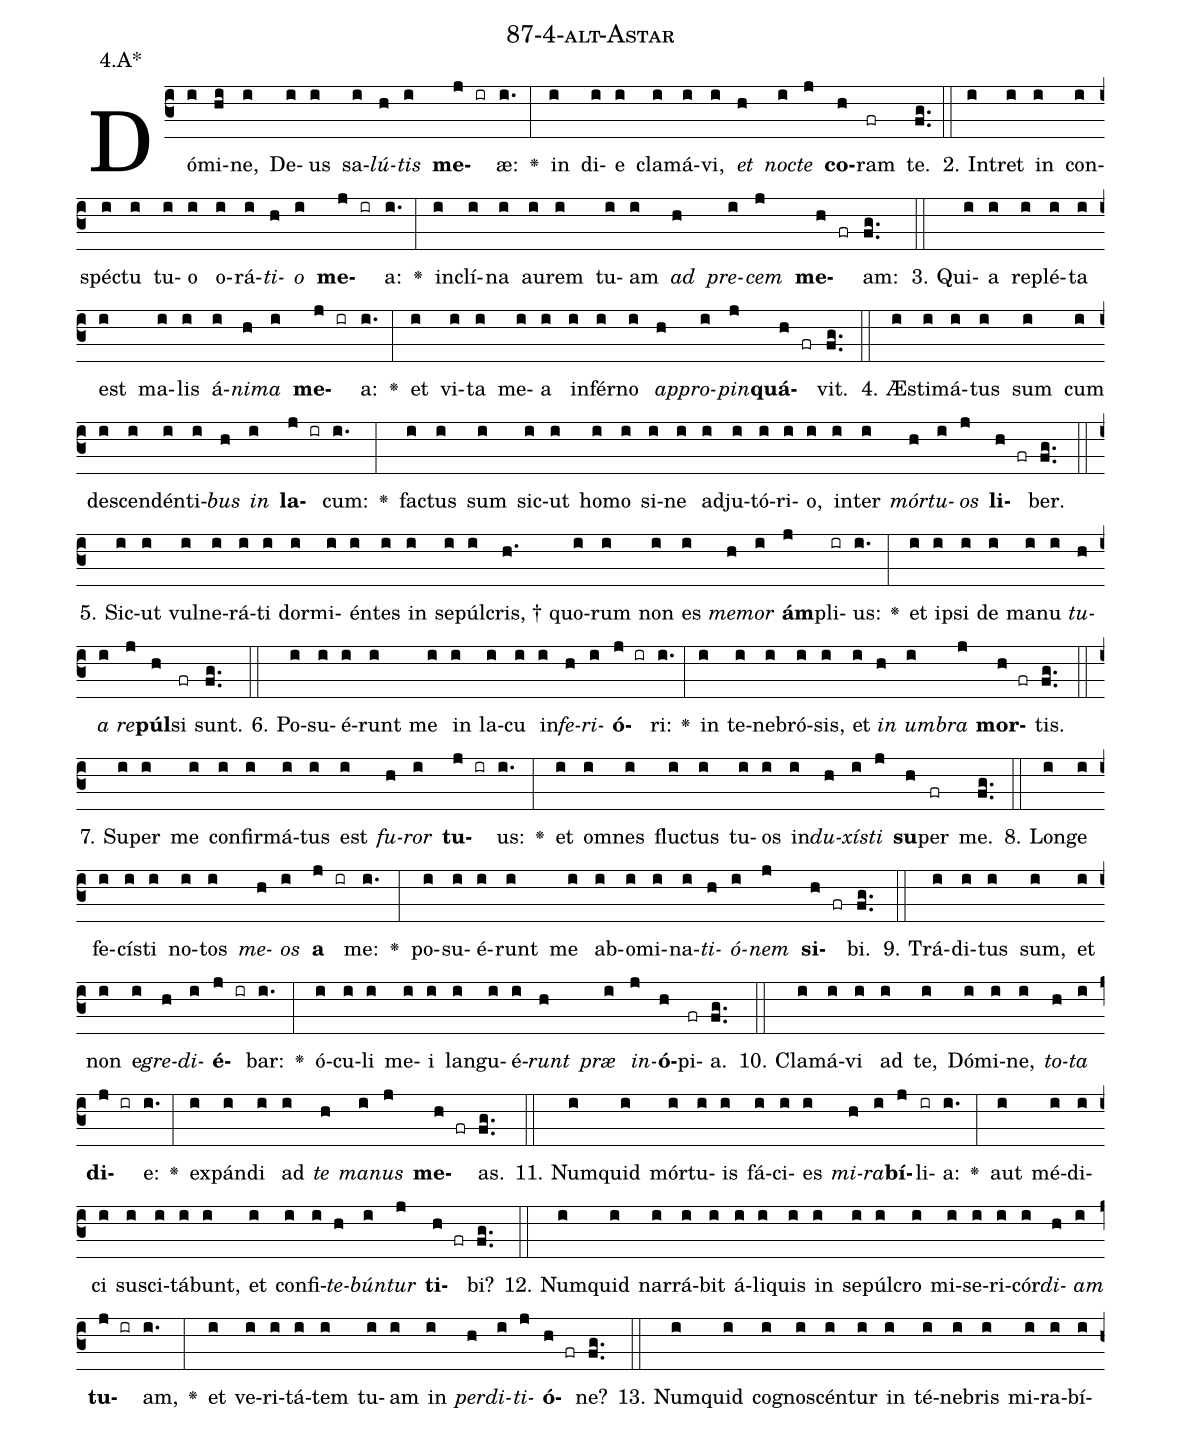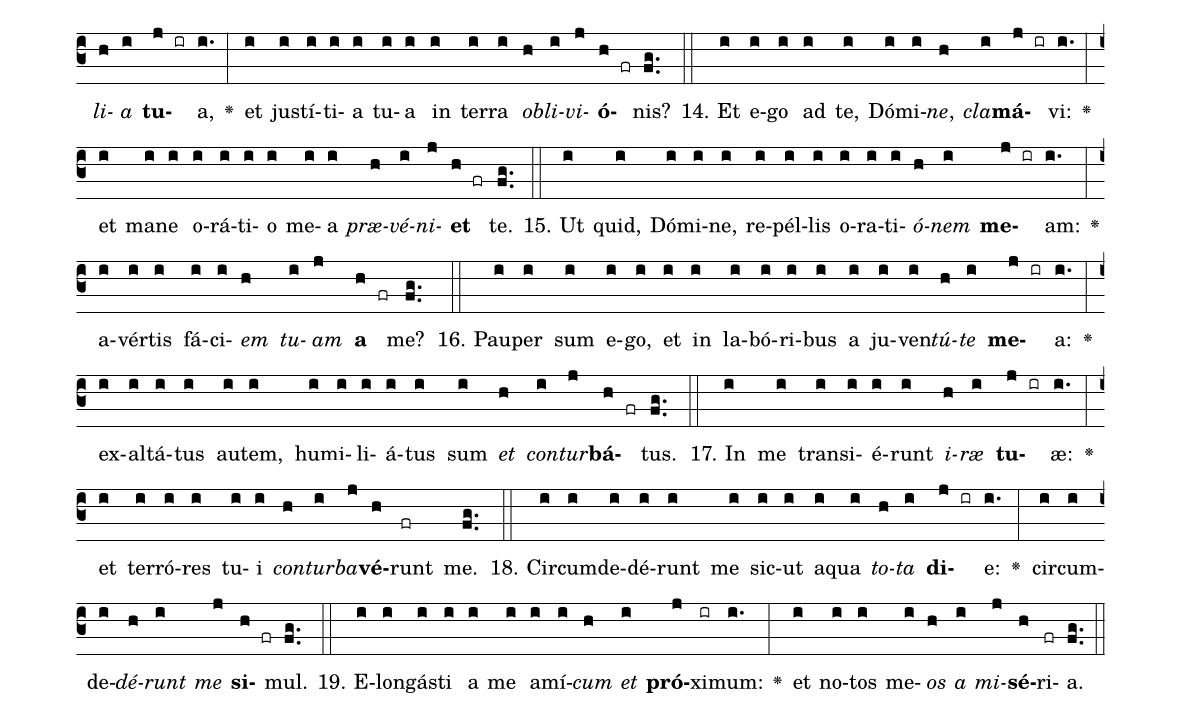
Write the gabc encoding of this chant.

name: 87-4-alt-Astar;
annotation: 4.A*;
%%
(c3)Dó(i)mi(hi)ne,(i) De(i)us(i) sa(i)<i>lú</i>(h)<i>tis</i>(i) <b>me</b>(j ir)æ:(i.) <v>\greheightstar</v>(:) in(i) di(i)e(i) cla(i)má(i)vi,(i) <i>et</i>(h) <i>noc</i>(i)<i>te</i>(j) <b>co</b>(h)ram(fr) te.(fg..) (::)
2. In(i)tret(i) in(i) con(i)spéc(i)tu(i) tu(i)o(i) o(i)rá(i)<i>ti</i>(h)<i>o</i>(i) <b>me</b>(j ir)a:(i.) <v>\greheightstar</v>(:) in(i)clí(i)na(i) au(i)rem(i) tu(i)am(i) <i>ad</i>(h) <i>pre</i>(i)<i>cem</i>(j) <b>me</b>(h fr)am:(fg..) (::)
3. Qui(i)a(i) re(i)plé(i)ta(i) est(i) ma(i)lis(i) á(i)<i>ni</i>(h)<i>ma</i>(i) <b>me</b>(j ir)a:(i.) <v>\greheightstar</v>(:) et(i) vi(i)ta(i) me(i)a(i) in(i)fér(i)no(i) <i>ap</i>(h)<i>pro</i>(i)<i>pin</i>(j)<b>quá</b>(h fr)vit.(fg..) (::)
4. Æs(i)ti(i)má(i)tus(i) sum(i) cum(i) de(i)scen(i)dén(i)ti(i)<i>bus</i>(h) <i>in</i>(i) <b>la</b>(j ir)cum:(i.) <v>\greheightstar</v>(:) fac(i)tus(i) sum(i) sic(i)ut(i) ho(i)mo(i) si(i)ne(i) ad(i)ju(i)tó(i)ri(i)o,(i) in(i)ter(i) <i>mór</i>(h)<i>tu</i>(i)<i>os</i>(j) <b>li</b>(h fr)ber.(fg..) (::)
5. Sic(i)ut(i) vul(i)ne(i)rá(i)ti(i) dor(i)mi(i)én(i)tes(i) in(i) se(i)púl(i)cris, †(h.) quo(i)rum(i) non(i) es(i) <i>me</i>(h)<i>mor</i>(i) <b>ám</b>(j)pli(ir)us:(i.) <v>\greheightstar</v>(:) et(i) ip(i)si(i) de(i) ma(i)nu(i) <i>tu</i>(h)<i>a</i>(i) <i>re</i>(j)<b>púl</b>(h)si(fr) sunt.(fg..) (::)
6. Po(i)su(i)é(i)runt(i) me(i) in(i) la(i)cu(i) in(i)<i>fe</i>(h)<i>ri</i>(i)<b>ó</b>(j ir)ri:(i.) <v>\greheightstar</v>(:) in(i) te(i)ne(i)bró(i)sis,(i) et(i) <i>in</i>(h) <i>um</i>(i)<i>bra</i>(j) <b>mor</b>(h fr)tis.(fg..) (::)
7. Su(i)per(i) me(i) con(i)fir(i)má(i)tus(i) est(i) <i>fu</i>(h)<i>ror</i>(i) <b>tu</b>(j ir)us:(i.) <v>\greheightstar</v>(:) et(i) om(i)nes(i) fluc(i)tus(i) tu(i)os(i) in(i)<i>du</i>(h)<i>xís</i>(i)<i>ti</i>(j) <b>su</b>(h)per(fr) me.(fg..) (::)
8. Lon(i)ge(i) fe(i)cís(i)ti(i) no(i)tos(i) <i>me</i>(h)<i>os</i>(i) <b>a</b>(j ir) me:(i.) <v>\greheightstar</v>(:) po(i)su(i)é(i)runt(i) me(i) ab(i)o(i)mi(i)na(i)<i>ti</i>(h)<i>ó</i>(i)<i>nem</i>(j) <b>si</b>(h fr)bi.(fg..) (::)
9. Trá(i)di(i)tus(i) sum,(i) et(i) non(i) e(i)<i>gre</i>(h)<i>di</i>(i)<b>é</b>(j ir)bar:(i.) <v>\greheightstar</v>(:) ó(i)cu(i)li(i) me(i)i(i) lan(i)gu(i)é(i)<i>runt</i>(h) <i>præ</i>(i) <i>in</i>(j)<b>ó</b>(h)pi(fr)a.(fg..) (::)
10. Cla(i)má(i)vi(i) ad(i) te,(i) Dó(i)mi(i)ne,(i) <i>to</i>(h)<i>ta</i>(i) <b>di</b>(j ir)e:(i.) <v>\greheightstar</v>(:) ex(i)pán(i)di(i) ad(i) <i>te</i>(h) <i>ma</i>(i)<i>nus</i>(j) <b>me</b>(h fr)as.(fg..) (::)
11. Num(i)quid(i) mór(i)tu(i)is(i) fá(i)ci(i)es(i) <i>mi</i>(h)<i>ra</i>(i)<b>bí</b>(j)li(ir)a:(i.) <v>\greheightstar</v>(:) aut(i) mé(i)di(i)ci(i) su(i)sci(i)tá(i)bunt,(i) et(i) con(i)fi(i)<i>te</i>(h)<i>bún</i>(i)<i>tur</i>(j) <b>ti</b>(h fr)bi?(fg..) (::)
12. Num(i)quid(i) nar(i)rá(i)bit(i) á(i)li(i)quis(i) in(i) se(i)púl(i)cro(i) mi(i)se(i)ri(i)cór(i)<i>di</i>(h)<i>am</i>(i) <b>tu</b>(j ir)am,(i.) <v>\greheightstar</v>(:) et(i) ve(i)ri(i)tá(i)tem(i) tu(i)am(i) in(i) <i>per</i>(h)<i>di</i>(i)<i>ti</i>(j)<b>ó</b>(h fr)ne?(fg..) (::)
13. Num(i)quid(i) co(i)gno(i)scén(i)tur(i) in(i) té(i)ne(i)bris(i) mi(i)ra(i)bí(i)<i>li</i>(h)<i>a</i>(i) <b>tu</b>(j ir)a,(i.) <v>\greheightstar</v>(:) et(i) jus(i)tí(i)ti(i)a(i) tu(i)a(i) in(i) ter(i)ra(i) <i>ob</i>(h)<i>li</i>(i)<i>vi</i>(j)<b>ó</b>(h fr)nis?(fg..) (::)
14. Et(i) e(i)go(i) ad(i) te,(i) Dó(i)mi(i)<i>ne</i>,(h) <i>cla</i>(i)<b>má</b>(j ir)vi:(i.) <v>\greheightstar</v>(:) et(i) ma(i)ne(i) o(i)rá(i)ti(i)o(i) me(i)a(i) <i>præ</i>(h)<i>vé</i>(i)<i>ni</i>(j)<b>et</b>(h fr) te.(fg..) (::)
15. Ut(i) quid,(i) Dó(i)mi(i)ne,(i) re(i)pél(i)lis(i) o(i)ra(i)ti(i)<i>ó</i>(h)<i>nem</i>(i) <b>me</b>(j ir)am:(i.) <v>\greheightstar</v>(:) a(i)vér(i)tis(i) fá(i)ci(i)<i>em</i>(h) <i>tu</i>(i)<i>am</i>(j) <b>a</b>(h fr) me?(fg..) (::)
16. Pau(i)per(i) sum(i) e(i)go,(i) et(i) in(i) la(i)bó(i)ri(i)bus(i) a(i) ju(i)ven(i)<i>tú</i>(h)<i>te</i>(i) <b>me</b>(j ir)a:(i.) <v>\greheightstar</v>(:) ex(i)al(i)tá(i)tus(i) au(i)tem,(i) hu(i)mi(i)li(i)á(i)tus(i) sum(i) <i>et</i>(h) <i>con</i>(i)<i>tur</i>(j)<b>bá</b>(h fr)tus.(fg..) (::)
17. In(i) me(i) trans(i)i(i)é(i)runt(i) <i>i</i>(h)<i>ræ</i>(i) <b>tu</b>(j ir)æ:(i.) <v>\greheightstar</v>(:) et(i) ter(i)ró(i)res(i) tu(i)i(i) <i>con</i>(h)<i>tur</i>(i)<i>ba</i>(j)<b>vé</b>(h)runt(fr) me.(fg..) (::)
18. Cir(i)cum(i)de(i)dé(i)runt(i) me(i) sic(i)ut(i) a(i)qua(i) <i>to</i>(h)<i>ta</i>(i) <b>di</b>(j ir)e:(i.) <v>\greheightstar</v>(:) cir(i)cum(i)de(i)<i>dé</i>(h)<i>runt</i>(i) <i>me</i>(j) <b>si</b>(h fr)mul.(fg..) (::)
19. E(i)lon(i)gás(i)ti(i) a(i) me(i) a(i)mí(i)<i>cum</i>(h) <i>et</i>(i) <b>pró</b>(j)xi(ir)mum:(i.) <v>\greheightstar</v>(:) et(i) no(i)tos(i) me(i)<i>os</i>(h) <i>a</i>(i) <i>mi</i>(j)<b>sé</b>(h)ri(fr)a.(fg..) (::)
